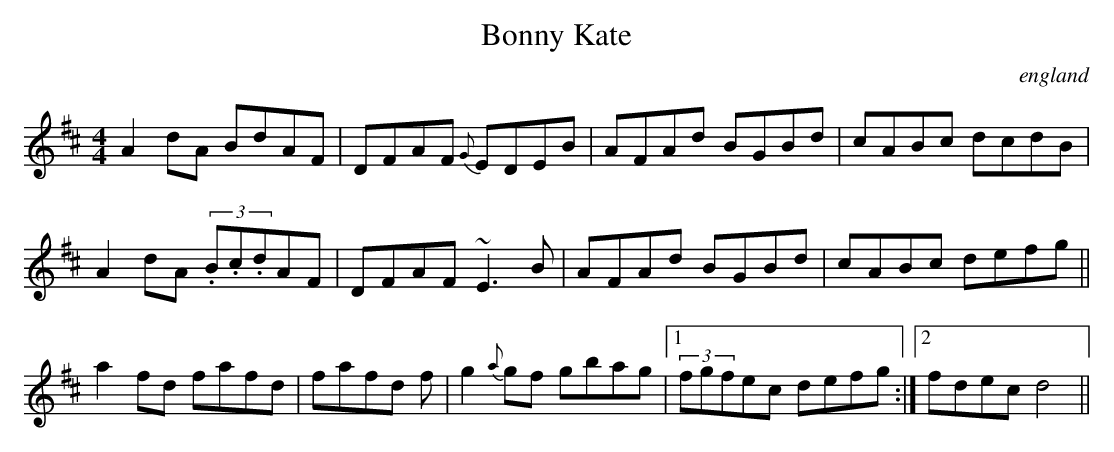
X:1
T:Bonny Kate
O:england
M:4/4
K:D
A2dA BdAF | DFAF {G}EDEB | AFAd BGBd | cABc dcdB |
A2dA (3.B.c.dAF | DFAF ~E3B | AFAd BGBd | cABc defg ||
a2fd fafd | fafd +e3c3+f | g2{a}gf gbag |1 (3fgfec defg :|2 fdec d4 ||
